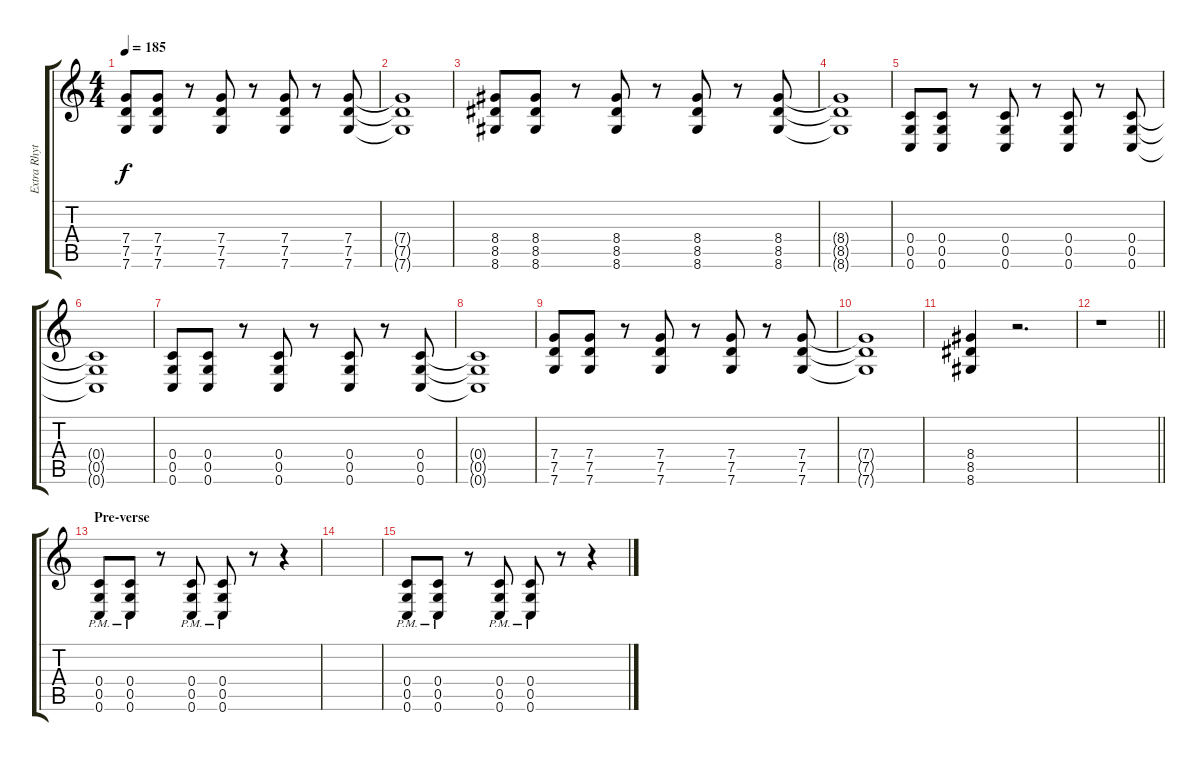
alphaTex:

\track ("Extra Rhythm Guitar" "Extra Rhyt") {instrument overdrivenguitar}
\staff {score tabs}
\tuning (D4 A3 F3 C3 G2 C2) {hide}
\ts (4 4)
\tempo 185
\clef g2
\ks c
(7.4 7.5 7.6).8{dy f} (7.4 7.5 7.6).8 r.8 (7.4 7.5 7.6).8 r.8 (7.4 7.5 7.6).8 r.8 (7.4 7.5 7.6).8 |
(7.4{t} 7.5{t} 7.6{t}).1 |
(8.4 8.5 8.6).8 (8.4 8.5 8.6).8 r.8 (8.4 8.5 8.6).8 r.8 (8.4 8.5 8.6).8 r.8 (8.4 8.5 8.6).8 |
(8.4{t} 8.5{t} 8.6{t}).1 |
(0.4 0.5 0.6).8 (0.4 0.5 0.6).8 r.8 (0.4 0.5 0.6).8 r.8 (0.4 0.5 0.6).8 r.8 (0.4 0.5 0.6).8 |
(0.4{t} 0.5{t} 0.6{t}).1 |
(0.4 0.5 0.6).8 (0.4 0.5 0.6).8 r.8 (0.4 0.5 0.6).8 r.8 (0.4 0.5 0.6).8 r.8 (0.4 0.5 0.6).8 |
(0.4{t} 0.5{t} 0.6{t}).1 |
(7.4 7.5 7.6).8 (7.4 7.5 7.6).8 r.8 (7.4 7.5 7.6).8 r.8 (7.4 7.5 7.6).8 r.8 (7.4 7.5 7.6).8 |
(7.4{t} 7.5{t} 7.6{t}).1 |
(8.4 8.5 8.6).4 r.2{d} |
\barLineRight lightlight
r.1 |
\section ("" "Pre-verse")
(0.4{pm} 0.5{pm} 0.6{pm}).8 (0.4{pm} 0.5{pm} 0.6{pm}).8 r.8 (0.4{pm} 0.5{pm} 0.6{pm}).8 (0.4{pm} 0.5{pm} 0.6{pm}).8 r.8 r.4 |
|
(0.4{pm} 0.5{pm} 0.6{pm}).8 (0.4{pm} 0.5{pm} 0.6{pm}).8 r.8 (0.4{pm} 0.5{pm} 0.6{pm}).8 (0.4{pm} 0.5{pm} 0.6{pm}).8 r.8 r.4
